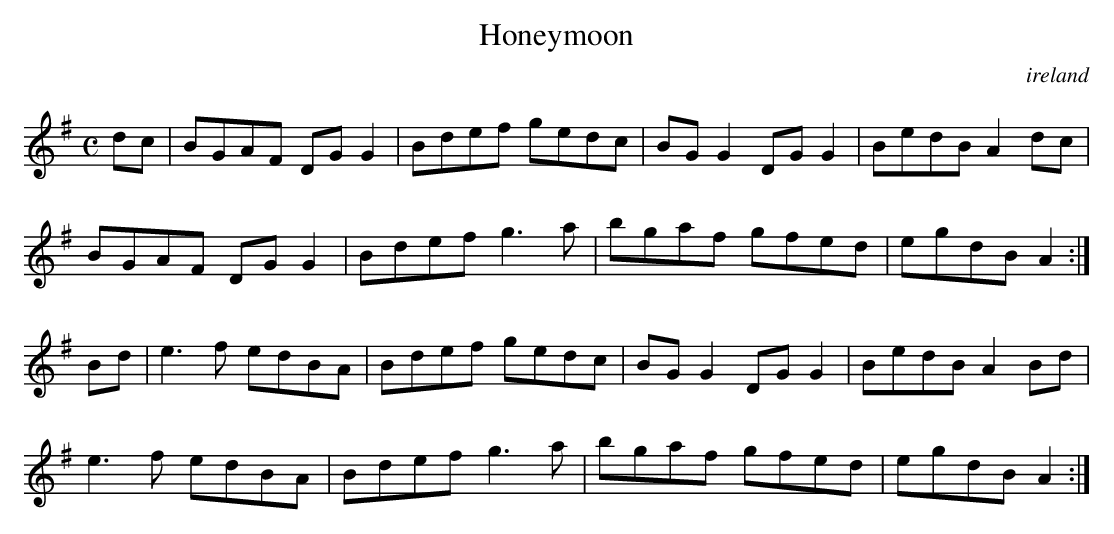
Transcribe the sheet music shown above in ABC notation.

X:1
T:Honeymoon
O:ireland
M:C
L:1/8
K:G Major
dc|BGAF DGG2|Bdef gedc|BGG2 DGG2|BedB A2dc|!
BGAF DGG2|Bdef g3a|bgaf gfed|egdB A2:|!
Bd|e3f edBA|Bdef gedc|BGG2 DGG2|BedB A2Bd|!
e3f edBA|Bdef g3a|bgaf gfed|egdB A2:|!
